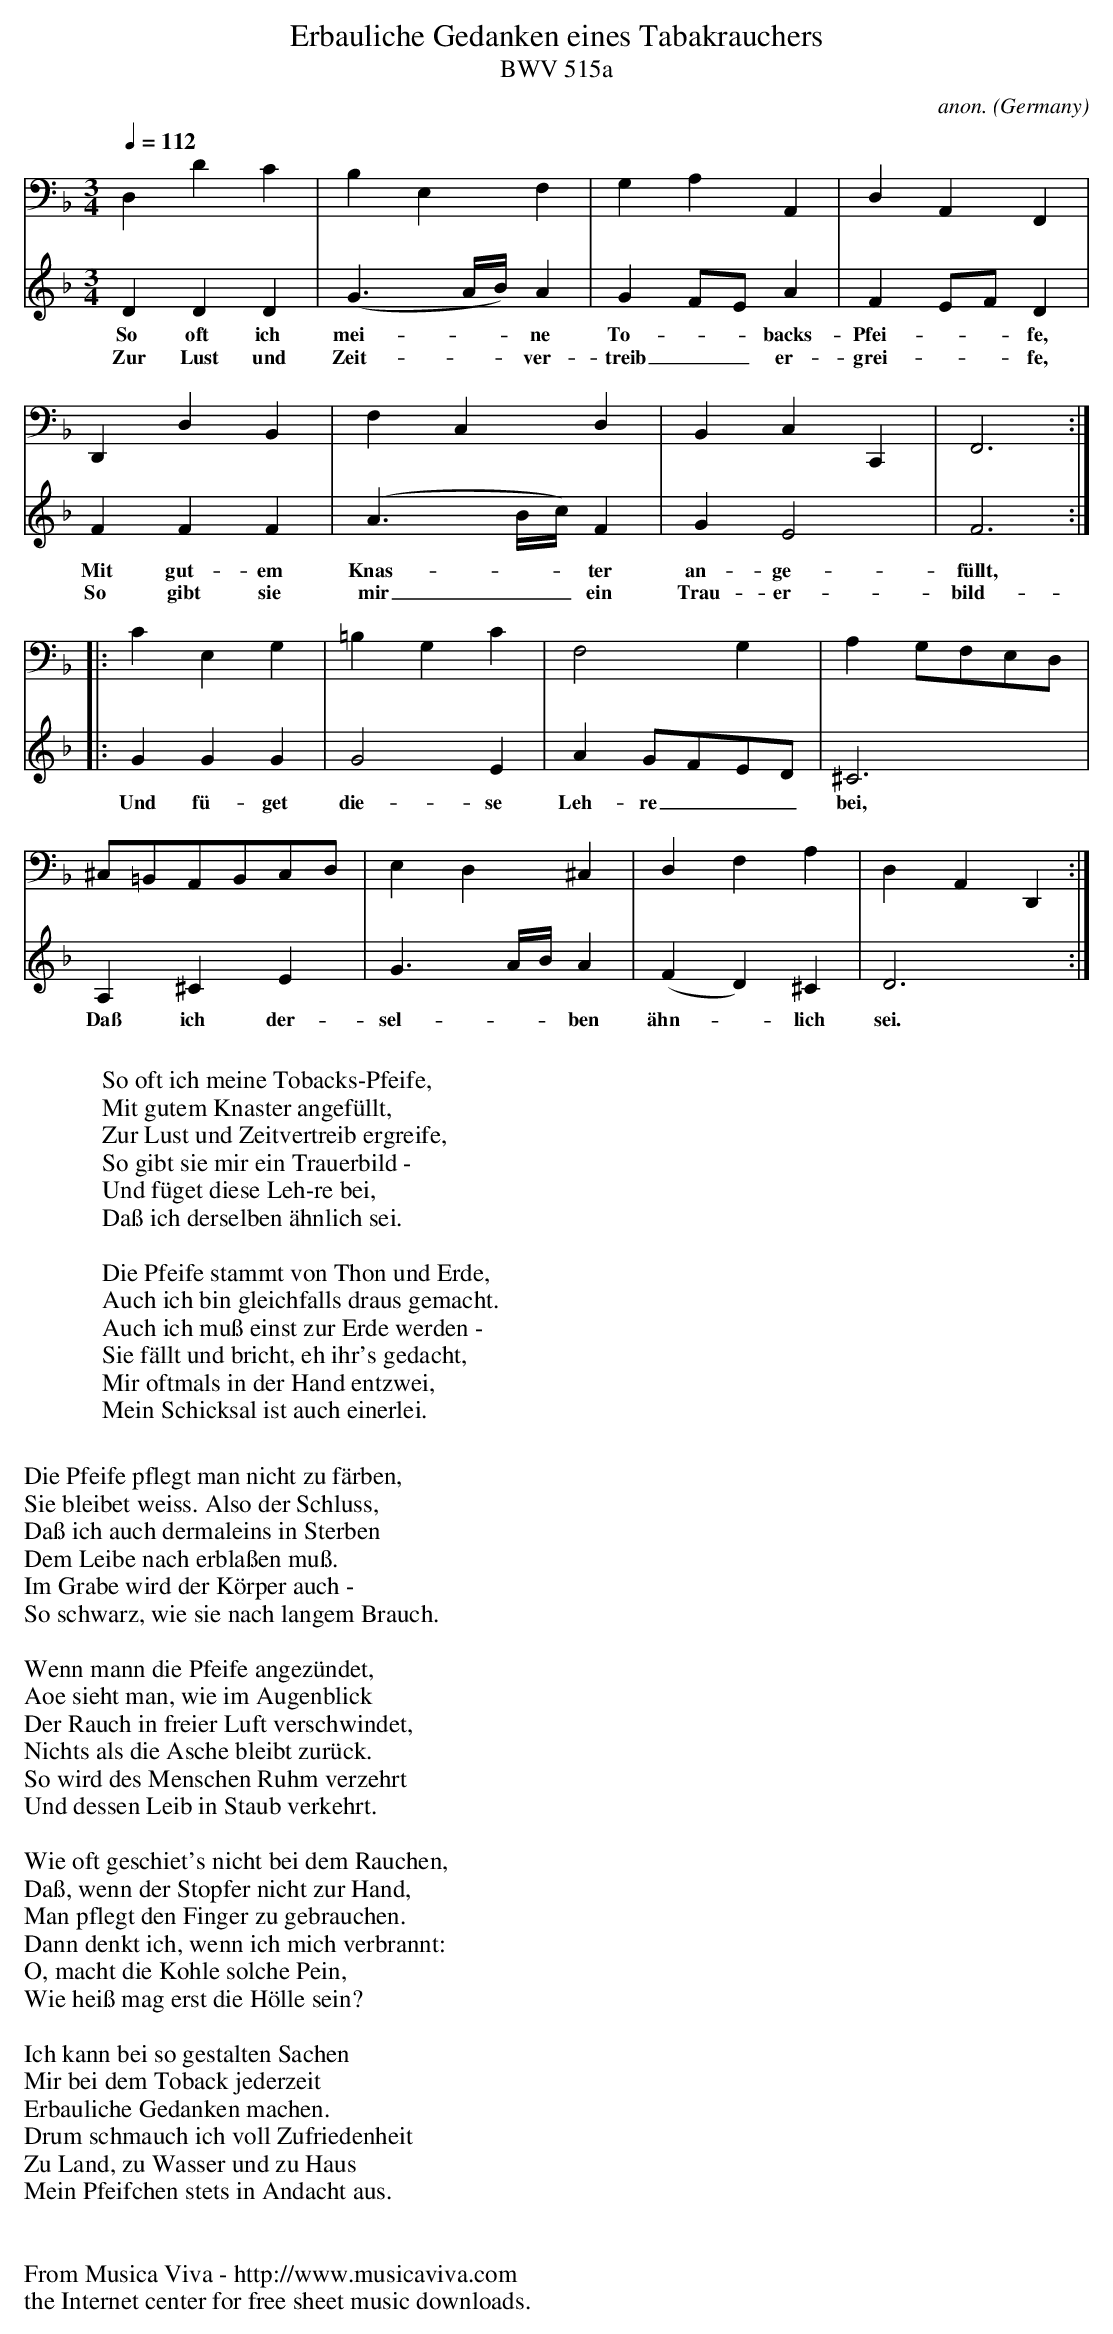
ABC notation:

X:1
T:Erbauliche Gedanken eines Tabakrauchers
T:BWV 515a
C:anon.
O:Germany
V:2 bass
M:3/4
L:1/4
Q:1/4=112
K:F
V:1
DDD|(G3/2A//B//)A|GF/E/A|FE/F/D|
w:So oft ich mei---ne To---backs-Pfei---fe,
w:Zur Lust und Zeit---ver-treib__ er-grei---fe,
V:2
D,DC|B,E,F,|G,A,A,,|D,A,,F,,|
V:1
FFF|(A3/2B//c//)F|GE2|F3:|
w:Mit gut-em Knas---ter an-ge-f\"ullt,
w:So gibt sie mir__ ein Trau-er-bild -
V:2
D,,D,B,,|F,C,D,|B,,C,C,,|F,,3:|
V:1
|:GGG|G2E|AG/F/E/D/|^C3|
w:Und f\"u-get die-se Leh-re___ bei,
V:2
|:CE,G,|=B,G,C|F,2G,|A,G,/F,/E,/D,/|
V:1
A,^CE|G3/2A//B//A|(FD)^C|D3:|
w:Da\ss ich der-sel---ben \"ahn--lich sei.
V:2
^C,/=B,,/A,,/B,,/C,/D,/|E,D,^C,|D,F,A,|D,A,,D,,:|
W:
W:So oft ich meine Tobacks-Pfeife,
W:Mit gutem Knaster angef\"ullt,
W:Zur Lust und Zeitvertreib ergreife,
W:So gibt sie mir ein Trauerbild -
W:Und f\"uget diese Leh-re bei,
W:Da\ss ich derselben \"ahnlich sei.
W:
W:Die Pfeife stammt von Thon und Erde,
W:Auch ich bin gleichfalls draus gemacht.
W:Auch ich mu\ss einst zur Erde werden -
W:Sie f\"allt und bricht, eh ihr's gedacht,
W:Mir oftmals in der Hand entzwei,
W:Mein Schicksal ist auch einerlei.
W:
W:Die Pfeife pflegt man nicht zu f\"arben,
W:Sie bleibet weiss. Also der Schluss,
W:Da\ss ich auch dermaleins in Sterben
W:Dem Leibe nach erbla\ssen mu\ss.
W:Im Grabe wird der K\"orper auch -
W:So schwarz, wie sie nach langem Brauch.
W:
W:Wenn mann die Pfeife angez\"undet,
W:Aoe sieht man, wie im Augenblick
W:Der Rauch in freier Luft verschwindet,
W:Nichts als die Asche bleibt zur\"uck.
W:So wird des Menschen Ruhm verzehrt
W:Und dessen Leib in Staub verkehrt.
W:
W:Wie oft geschiet's nicht bei dem Rauchen,
W:Da\ss, wenn der Stopfer nicht zur Hand,
W:Man pflegt den Finger zu gebrauchen.
W:Dann denkt ich, wenn ich mich verbrannt:
W:O, macht die Kohle solche Pein,
W:Wie hei\ss mag erst die H\"olle sein?
W:
W:Ich kann bei so gestalten Sachen
W:Mir bei dem Toback jederzeit
W:Erbauliche Gedanken machen.
W:Drum schmauch ich voll Zufriedenheit
W:Zu Land, zu Wasser und zu Haus
W:Mein Pfeifchen stets in Andacht aus.
W:
W:
W:  From Musica Viva - http://www.musicaviva.com
W:  the Internet center for free sheet music downloads.
